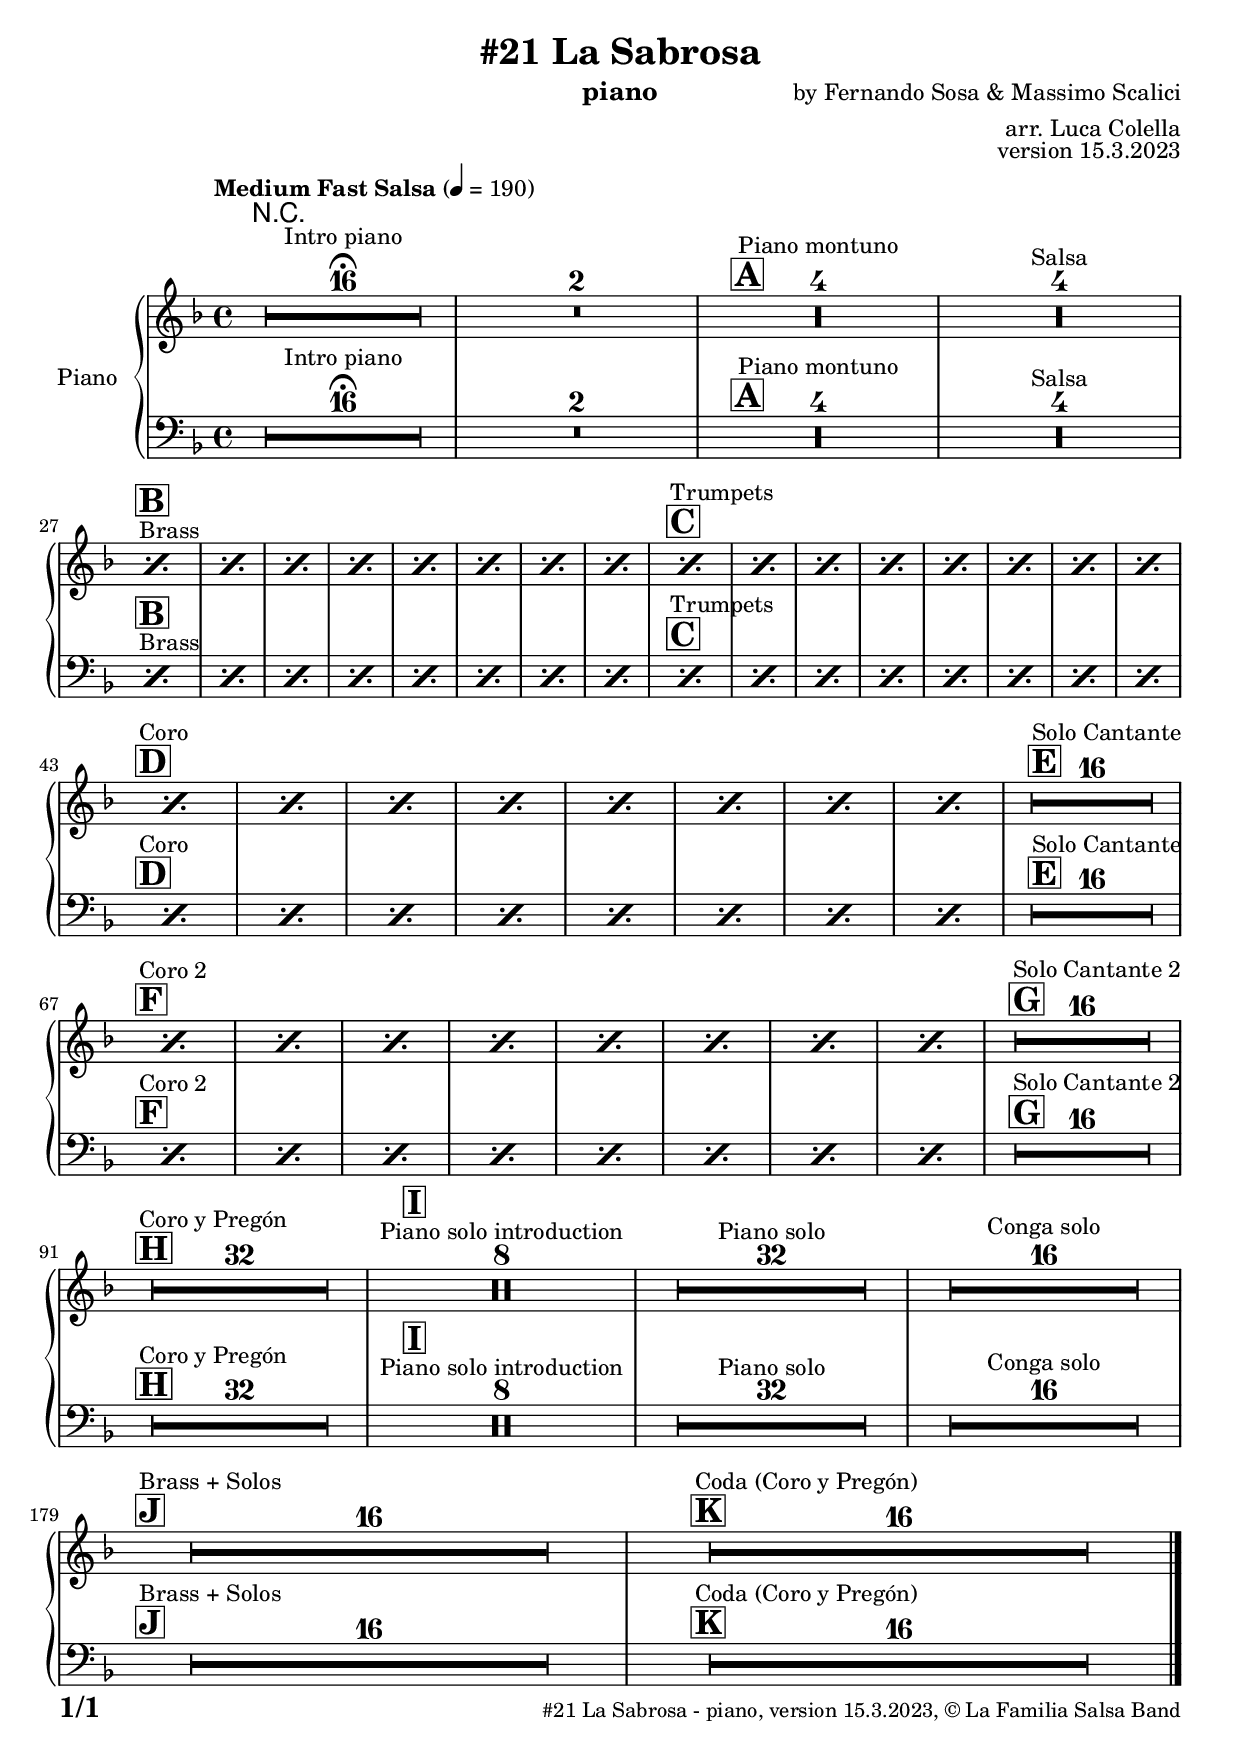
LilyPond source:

\version "2.24.0"

% Sheet revision 2022_09

\header {
  title =  "#21 La Sabrosa"
  instrument = "piano"
  composer = "by Fernando Sosa & Massimo Scalici"
  arranger = "arr. Luca Colella"
  opus = "version 15.3.2023"
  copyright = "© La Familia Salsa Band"
}

inst =
#(define-music-function
  (string)
  (string?)
  #{ <>^\markup \abs-fontsize #16 \bold \box #string #})

makePercent = #(define-music-function (note) (ly:music?)
                 (make-music 'PercentEvent 'length (ly:music-length note)))

#(define (test-stencil grob text)
   (let* ((orig (ly:grob-original grob))
          (siblings (ly:spanner-broken-into orig)) ; have we been split?
          (refp (ly:grob-system grob))
          (left-bound (ly:spanner-bound grob LEFT))
          (right-bound (ly:spanner-bound grob RIGHT))
          (elts-L (ly:grob-array->list (ly:grob-object left-bound 'elements)))
          (elts-R (ly:grob-array->list (ly:grob-object right-bound 'elements)))
          (break-alignment-L
           (filter
            (lambda (elt) (grob::has-interface elt 'break-alignment-interface))
            elts-L))
          (break-alignment-R
           (filter
            (lambda (elt) (grob::has-interface elt 'break-alignment-interface))
            elts-R))
          (break-alignment-L-ext (ly:grob-extent (car break-alignment-L) refp X))
          (break-alignment-R-ext (ly:grob-extent (car break-alignment-R) refp X))
          (num
           (markup text))
          (num
           (if (or (null? siblings)
                   (eq? grob (car siblings)))
               num
               (make-parenthesize-markup num)))
          (num (grob-interpret-markup grob num))
          (num-stil-ext-X (ly:stencil-extent num X))
          (num-stil-ext-Y (ly:stencil-extent num Y))
          (num (ly:stencil-aligned-to num X CENTER))
          (num
           (ly:stencil-translate-axis
            num
            (+ (interval-length break-alignment-L-ext)
               (* 0.5
                  (- (car break-alignment-R-ext)
                     (cdr break-alignment-L-ext))))
            X))
          (bracket-L
           (markup
            #:path
            0.1 ; line-thickness
            `((moveto 0.5 ,(* 0.5 (interval-length num-stil-ext-Y)))
              (lineto ,(* 0.5
                          (- (car break-alignment-R-ext)
                             (cdr break-alignment-L-ext)
                             (interval-length num-stil-ext-X)))
                      ,(* 0.5 (interval-length num-stil-ext-Y)))
              (closepath)
              (rlineto 0.0
                       ,(if (or (null? siblings) (eq? grob (car siblings)))
                            -1.0 0.0)))))
          (bracket-R
           (markup
            #:path
            0.1
            `((moveto ,(* 0.5
                          (- (car break-alignment-R-ext)
                             (cdr break-alignment-L-ext)
                             (interval-length num-stil-ext-X)))
                      ,(* 0.5 (interval-length num-stil-ext-Y)))
              (lineto 0.5
                      ,(* 0.5 (interval-length num-stil-ext-Y)))
              (closepath)
              (rlineto 0.0
                       ,(if (or (null? siblings) (eq? grob (last siblings)))
                            -1.0 0.0)))))
          (bracket-L (grob-interpret-markup grob bracket-L))
          (bracket-R (grob-interpret-markup grob bracket-R))
          (num (ly:stencil-combine-at-edge num X LEFT bracket-L 0.4))
          (num (ly:stencil-combine-at-edge num X RIGHT bracket-R 0.4)))
     num))

#(define-public (Measure_attached_spanner_engraver context)
   (let ((span '())
         (finished '())
         (event-start '())
         (event-stop '()))
     (make-engraver
      (listeners ((measure-counter-event engraver event)
                  (if (= START (ly:event-property event 'span-direction))
                      (set! event-start event)
                      (set! event-stop event))))
      ((process-music trans)
       (if (ly:stream-event? event-stop)
           (if (null? span)
               (ly:warning "You're trying to end a measure-attached spanner but you haven't started one.")
               (begin (set! finished span)
                 (ly:engraver-announce-end-grob trans finished event-start)
                 (set! span '())
                 (set! event-stop '()))))
       (if (ly:stream-event? event-start)
           (begin (set! span (ly:engraver-make-grob trans 'MeasureCounter event-start))
             (set! event-start '()))))
      ((stop-translation-timestep trans)
       (if (and (ly:spanner? span)
                (null? (ly:spanner-bound span LEFT))
                (moment<=? (ly:context-property context 'measurePosition) ZERO-MOMENT))
           (ly:spanner-set-bound! span LEFT
                                  (ly:context-property context 'currentCommandColumn)))
       (if (and (ly:spanner? finished)
                (moment<=? (ly:context-property context 'measurePosition) ZERO-MOMENT))
           (begin
            (if (null? (ly:spanner-bound finished RIGHT))
                (ly:spanner-set-bound! finished RIGHT
                                       (ly:context-property context 'currentCommandColumn)))
            (set! finished '())
            (set! event-start '())
            (set! event-stop '()))))
      ((finalize trans)
       (if (ly:spanner? finished)
           (begin
            (if (null? (ly:spanner-bound finished RIGHT))
                (set! (ly:spanner-bound finished RIGHT)
                      (ly:context-property context 'currentCommandColumn)))
            (set! finished '())))
       (if (ly:spanner? span)
           (begin
            (ly:warning "I think there's a dangling measure-attached spanner :-(")
            (ly:grob-suicide! span)
            (set! span '())))))))

\layout {
  \context {
    \Staff
    \consists #Measure_attached_spanner_engraver
    \override MeasureCounter.font-encoding = #'latin1
    \override MeasureCounter.font-size = 0
    \override MeasureCounter.outside-staff-padding = 2
    \override MeasureCounter.outside-staff-horizontal-padding = #0
  }
}

repeatBracket = #(define-music-function
                  (parser location N note)
                  (number? ly:music?)
                  #{
                    \override Staff.MeasureCounter.stencil =
                    #(lambda (grob) (test-stencil grob #{ #(string-append(number->string N) "x") #} ))
                    \startMeasureCount
                    \repeat volta #N { $note }
                    \stopMeasureCount
                  #}
                  )

upper = \new Voice \relative c'' {
  \set PianoStaff.instrumentName = \markup {
    \center-align { "Piano" }
  }
  \set Staff.midiInstrument = "piano"
  \set Staff.midiMaximumVolume = #0.7

  \clef treble
  \key d \minor
  \time 4/4
  \tempo "Medium Fast Salsa" 4 = 190
     s1*0 \set Score.skipBars = ##t R1*18 ^\markup { "Intro piano" } \fermata
  \inst "A"
  
  s1*0 \set Score.skipBars = ##t R1*4 ^\markup { "Piano montuno" }
  s1*0 \set Score.skipBars = ##t R1*4 ^\markup { "Salsa" }
  s1*0 
  ^\markup { "Brass" }
  
  \break
  
    \inst "B"
  \repeat percent 8 { \makePercent s1 }
        \inst "C"
        s1*0
          ^\markup { "Trumpets" }
 \repeat percent 8 { \makePercent s1 } \break
        \inst "D"
          s1*0
                    ^\markup { "Coro" }
  \repeat percent 8 { \makePercent s1 }
          \inst "E"
                    s1*0
                    ^\markup { "Solo Cantante" }
  R1*16  \break
            \inst "F"
                      s1*0
                    ^\markup { "Coro 2" }
   \repeat percent 8 { \makePercent s1 }
            \inst "G"
  
                     s1*0
                    ^\markup { "Solo Cantante 2" }
                                   R1*16  \break
                                                 \inst "H"
                        s1*0
                    ^\markup { "Coro y Pregón" }
                       R1*32
     \inst "I"
  s1*0 \set Score.skipBars = ##t R1*8 ^\markup { "Piano solo introduction" }
  s1*0 \set Score.skipBars = ##t R1*32 ^\markup { "Piano solo" }
  s1*0 \set Score.skipBars = ##t R1*16 ^\markup { "Conga solo" } \break
  
  \inst "J"
                       s1*0
                    ^\markup { "Brass + Solos" }
R1*16
    \inst "K"
         s1*0
                    ^\markup { "Coda (Coro y Pregón)" }
R1*16
  
  \label #'lastPage
  \bar "|."  
}

lower = \new Voice \relative c {
  \set PianoStaff.instrumentName = \markup {
    \center-align { "Piano" }
  }
  \set Staff.midiInstrument = "piano"
  \set Staff.midiMaximumVolume = #0.7

  \clef bass
  \key d \minor
  \time 4/4
  \tempo "Medium Fast Salsa" 4 = 190
     s1*0 \set Score.skipBars = ##t R1*18 ^\markup { "Intro piano" } \fermata
  \inst "A"
  
  s1*0 \set Score.skipBars = ##t R1*4 ^\markup { "Piano montuno" }
  s1*0 \set Score.skipBars = ##t R1*4 ^\markup { "Salsa" }
  s1*0 
  ^\markup { "Brass" }
  
  \break
  
    \inst "B"
  \repeat percent 8 { \makePercent s1 }
        \inst "C"
        s1*0
          ^\markup { "Trumpets" }
 \repeat percent 8 { \makePercent s1 } \break
        \inst "D"
          s1*0
                    ^\markup { "Coro" }
  \repeat percent 8 { \makePercent s1 }
          \inst "E"
                    s1*0
                    ^\markup { "Solo Cantante" }
  R1*16  \break
            \inst "F"
                      s1*0
                    ^\markup { "Coro 2" }
   \repeat percent 8 { \makePercent s1 }
            \inst "G"
  
                     s1*0
                    ^\markup { "Solo Cantante 2" }
                                   R1*16  \break
                                                 \inst "H"
                        s1*0
                    ^\markup { "Coro y Pregón" }
                       R1*32
     \inst "I"
  s1*0 \set Score.skipBars = ##t R1*8 ^\markup { "Piano solo introduction" }
  s1*0 \set Score.skipBars = ##t R1*32 ^\markup { "Piano solo" }
  s1*0 \set Score.skipBars = ##t R1*16 ^\markup { "Conga solo" } \break
  
  \inst "J"
                       s1*0
                    ^\markup { "Brass + Solos" }
R1*16
    \inst "K"
         s1*0
                    ^\markup { "Coda (Coro y Pregón)" }
R1*16
  
  \label #'lastPage
  \bar "|."  
}

Chords = \chords {
  R1*16

}

\score {
  <<
    \Chords
    \compressMMRests \new PianoStaff \with {
      \consists "Volta_engraver"
    }
    {
      <<
        \new Staff = "upper" \upper
        \new Staff = "lower" \lower
      >>
    }
  >>
  \layout {
    \context {
      \Score
      \remove "Volta_engraver"
    }
  }
}

\paper {
  system-system-spacing =
  #'((basic-distance . 15)
     (minimum-distance . 10)
     (padding . 1)
     (stretchability . 60))
  between-system-padding = #2
  bottom-margin = 5\mm

  print-page-number = ##t
  print-first-page-number = ##t
  oddHeaderMarkup = \markup \fill-line { " " }
  evenHeaderMarkup = \markup \fill-line { " " }
  oddFooterMarkup = \markup {
    \fill-line {
      \bold \fontsize #2
      \concat { \fromproperty #'page:page-number-string "/" \page-ref #'lastPage "0" "?" }

      \fontsize #-1
      \concat { \fromproperty #'header:title " - " \fromproperty #'header:instrument ", " \fromproperty #'header:opus ", " \fromproperty #'header:copyright }
    }
  }
  evenFooterMarkup = \markup {
    \fill-line {
      \fontsize #-1
      \concat { \fromproperty #'header:title " - " \fromproperty #'header:instrument ", " \fromproperty #'header:opus ", " \fromproperty #'header:copyright }

      \bold \fontsize #2
      \concat { \fromproperty #'page:page-number-string "/" \page-ref #'lastPage "0" "?" }
    }
  }
}